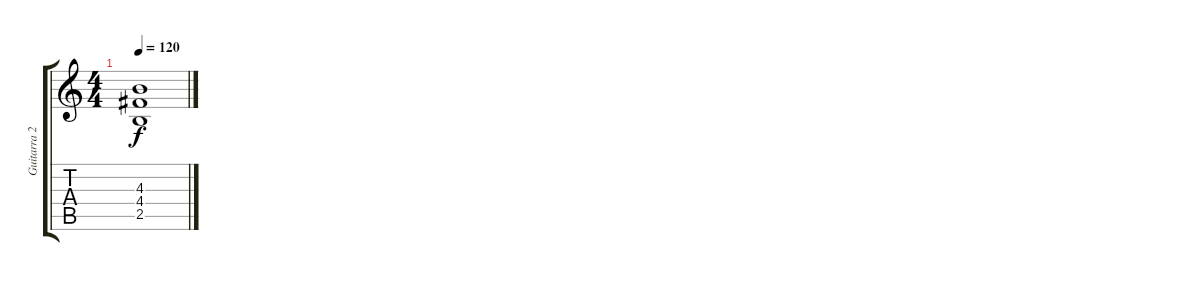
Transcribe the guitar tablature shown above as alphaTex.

\track ("Guitarra 2" "Guitarra 2") {instrument distortionguitar}
\staff {score tabs}
\tuning (E4 B3 G3 D3 A2 E2) {hide}
\ts (4 4)
\tempo 120
\clef g2
\ks c
(4.3 4.4 2.5).1{dy f volume 13}
